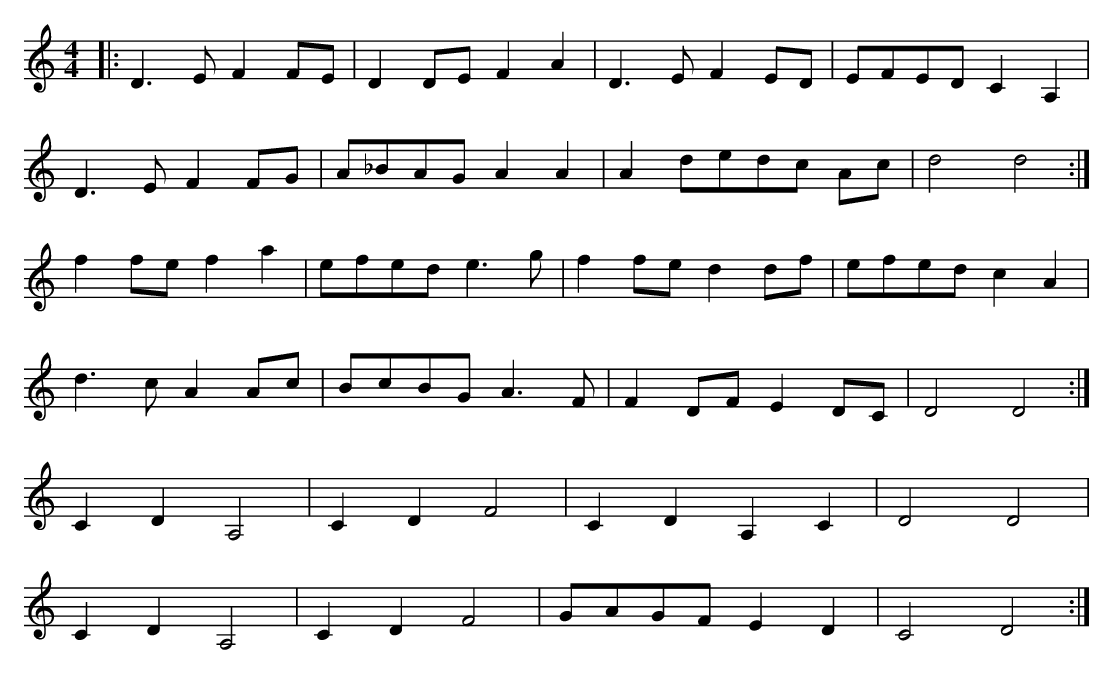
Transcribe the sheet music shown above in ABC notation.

X:1
M:4/4
K:Ddor
|:D3 E F2 FE|D2 DE F2 A2|D3 E F2 ED|EFED C2 A,2|
D3 E F2 FG|A_BAG A2 A2|A2 dedc Ac|d4 d4:|
f2 fe f2 a2|efed e3 g|f2 fe d2 df|efed c2 A2|
d3 c A2 Ac|BcBG A3 F|F2 DF E2 DC|D4 D4:|
C2 D2 A,4|C2 D2 F4|C2 D2 A,2 C2|D4 D4|
C2 D2 A,4|C2 D2 F4|GAGF E2 D2|C4 D4:|
